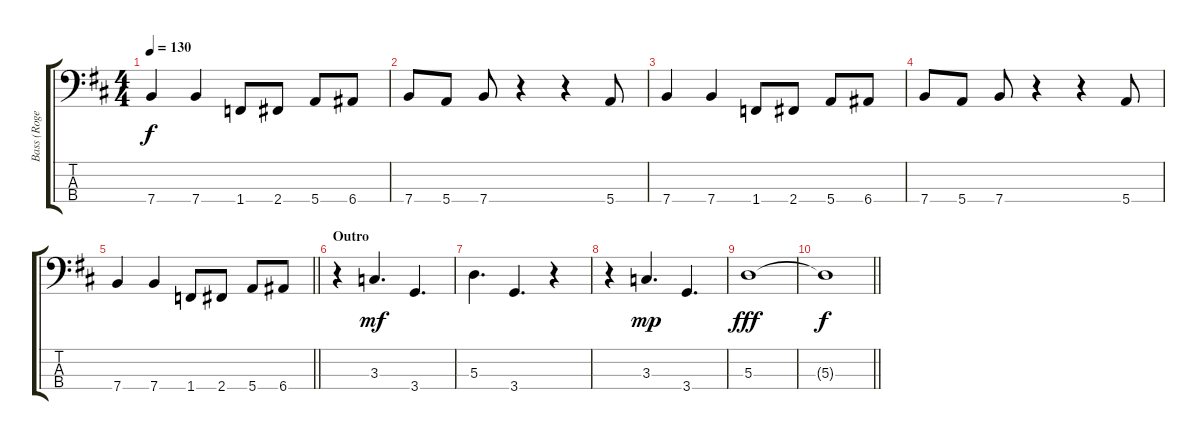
\track ("Bass (Roger Glover)" "Bass (Roge") {instrument electricbassfinger}
\staff {score tabs}
\tuning (G2 D2 A1 E1) {hide}
\ts (4 4)
\tempo 130
\clef f4
\ks bminor
7.4.4{dy f} 7.4.4 1.4.8 2.4.8 5.4.8 6.4.8 |
7.4.8 5.4.8 7.4.8 r.4 r.4 5.4.8 |
7.4.4 7.4.4 1.4.8 2.4.8 5.4.8 6.4.8 |
7.4.8 5.4.8 7.4.8 r.4 r.4 5.4.8 |
\barLineRight lightlight
7.4.4 7.4.4 1.4.8 2.4.8 5.4.8 6.4.8 |
\section ("" "Outro")
r.4 3.3.4{d dy mf} 3.4.4{d} |
5.3.4{d} 3.4.4{d} r.4 |
r.4 3.3.4{d dy mp} 3.4.4{d} |
5.3.1{dy fff} |
\barLineRight lightlight
5.3{t}.1{dy f}
